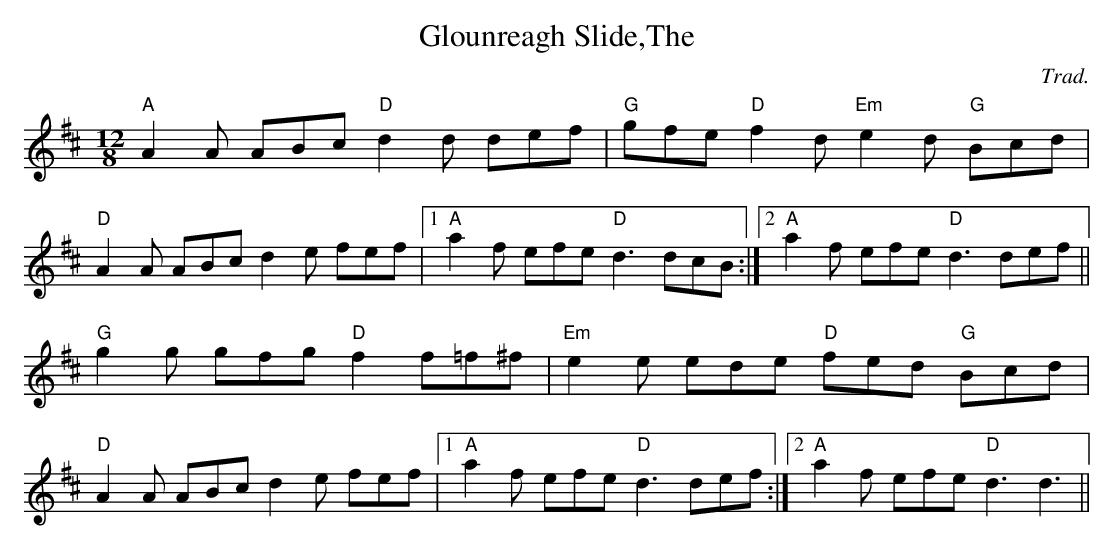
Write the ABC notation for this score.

X:1
T:Glounreagh Slide,The
C:Trad.
M:12/8
L:1/8
K:D
"A" A2 A ABc "D" d2 d def | "G" gfe "D" f2 d "Em" e2 d "G" Bcd |
"D" A2 A ABc d2 e fef |1 "A" a2 fõ efe "D" d3 dcB :|2 "A" a2 f efe "D"d3 def ||
 "G" g2 g gfg "D" f2 f=f^f | "Em" e2 e ede "D" fed "G" Bcd |
"D" A2 A ABc d2 e fef |1 "A" a2 f efe "D" d3 def :|2 "A" a2 fõ efe "D" d3 d3 ||
